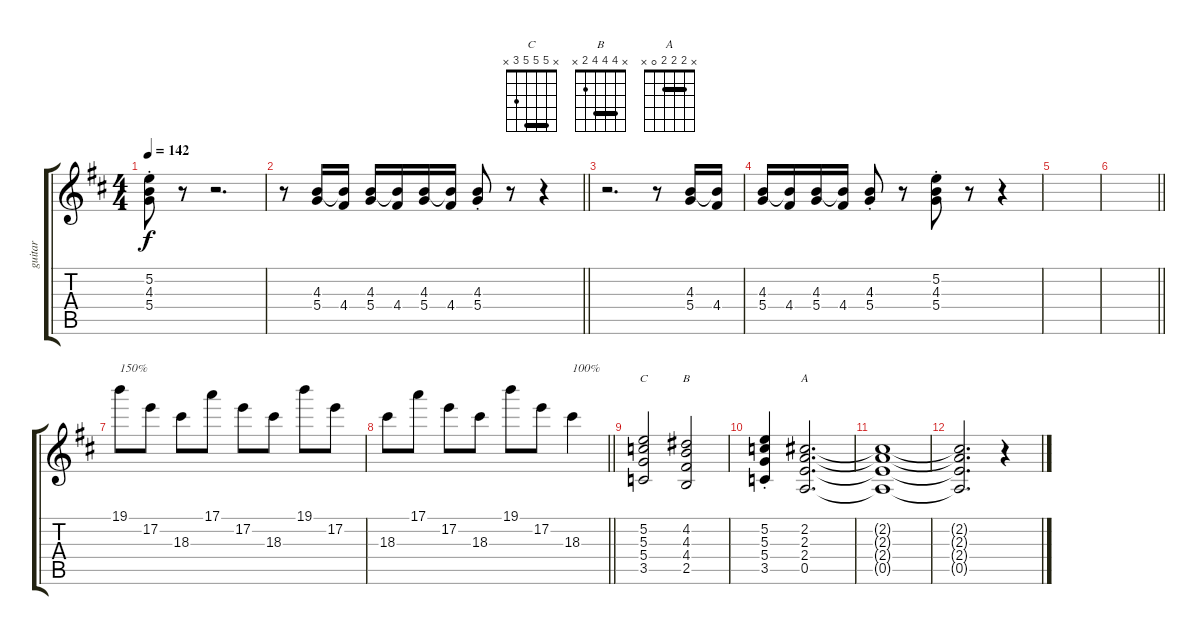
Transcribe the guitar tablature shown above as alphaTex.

\track ("guitar" "guitar") {instrument overdrivenguitar}
\staff {score tabs}
\tuning (E4 B3 G3 D3 A2 E2) {hide}
\chord ("C" x 5 5 5 3 x) {barre 5}
\chord ("B" x 4 4 4 2 x) {barre 4}
\chord ("A" x 2 2 2 0 x) {barre 2}
\ts (4 4)
\tempo 142
\clef g2
\ks d
(5.2{st} 4.3{st} 5.4{st}).8{dy f} r.8 r.2{d} |
\barLineRight lightlight
r.8 (4.3 5.4).16 (4.3{t} 4.4).16 (4.3 5.4).16 (4.3{t} 4.4).16 (4.3 5.4).16 (4.3{t} 4.4).16 (4.3{st} 5.4{st}).8 r.8 r.4 |
r.2{d} r.8 (4.3 5.4).16 (4.3{t} 4.4).16 |
(4.3 5.4).16 (4.3{t} 4.4).16 (4.3 5.4).16 (4.3{t} 4.4).16 (4.3{st} 5.4{st}).8 r.8 (5.2{st} 4.3{st} 5.4{st}).8 r.8 r.4 |
|
\barLineRight lightlight
|
19.1.8{txt "150%"} 17.2.8 18.3.8 17.1.8 17.2.8 18.3.8 19.1.8 17.2.8 |
\barLineRight lightlight
18.3.8 17.1.8 17.2.8 18.3.8 19.1.8 17.2.8 18.3.4{txt "100%"} |
(5.2 5.3 5.4 3.5).2{ch "C"} (4.2 4.3 4.4 2.5).2{ch "B"} |
(5.2{st} 5.3{st} 5.4{st} 3.5{st}).4 (2.2 2.3 2.4 0.5).2{d ch "A"} |
(2.2{t} 2.3{t} 2.4{t} 0.5{t}).1 |
(2.2{t} 2.3{t} 2.4{t} 0.5{t}).2{d} r.4
